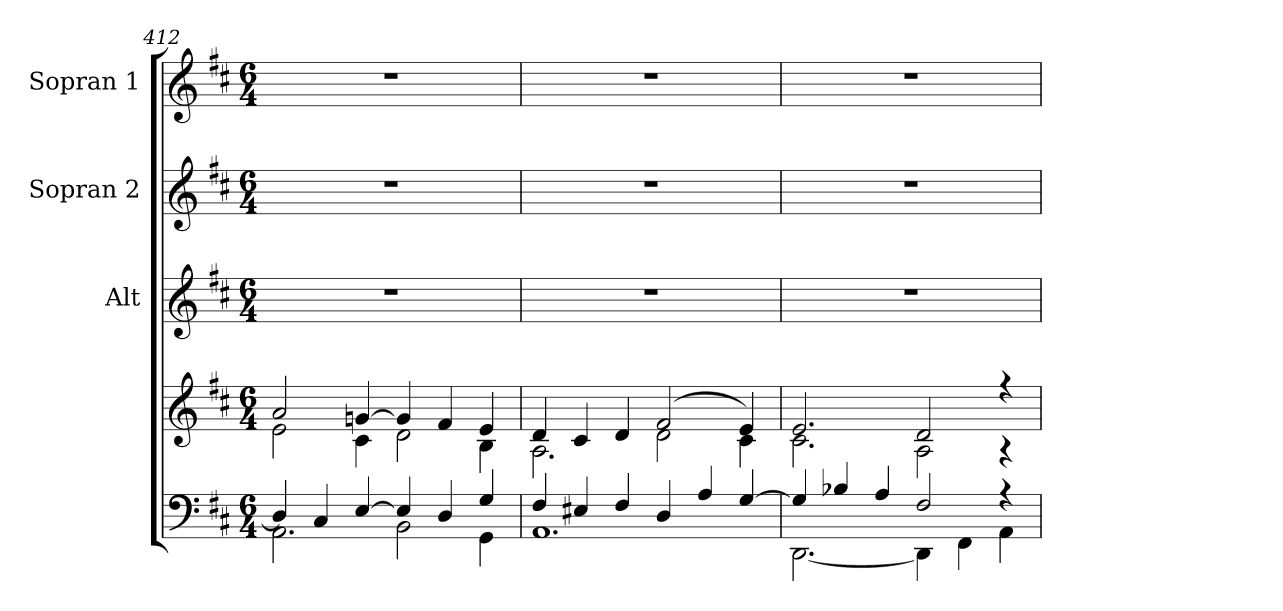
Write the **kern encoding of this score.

**kern	**kern	**kern	**kern	**kern
*part4	*part4	*part3	*part2	*part1
*staff5	*staff4	*staff3	*staff2	*staff1
*	*	*I"Alt	*I"Sopran 2	*I"Sopran 1
*	*	*I'A.	*I'S. 2	*I'S. 1
*clefF4	*clefG2	*clefG2	*clefG2	*clefG2
*k[f#c#]	*k[f#c#]	*k[f#c#]	*k[f#c#]	*k[f#c#]
*D:	*D:	*D:	*D:	*D:
*M6/4	*M6/4	*M6/4	*M6/4	*M6/4
=412	=412	=412	=412	=412
*^	*^	*	*	*
4D/]	2.AA\	2a/	2e\	1.r	1.r	1.r
4C#/	.	.	.	.	.	.
[>4E/	.	[>4gn/	4c#\	.	.	.
4E/]	2BB\	4g/]	2d\	.	.	.
4D/	.	4f#/	.	.	.	.
4G/	4GG\	4e/	4B\	.	.	.
=413	=413	=413	=413	=413	=413	=413
4F#/	1.AA	4d/	2.A\	1.r	1.r	1.r
4E#X/	.	4c#/	.	.	.	.
4F#/	.	4d/	.	.	.	.
4D/	.	(2f#/	2d\	.	.	.
4A/	.	.	.	.	.	.
[>4G/	.	4e/)	4c#\	.	.	.
=414	=414	=414	=414	=414	=414	=414
4G/]	[<2.DD\	2.e/	2.c#\	1.r	1.r	1.r
4B-X/	.	.	.	.	.	.
4A/	.	.	.	.	.	.
2F#/	4DD\]	2d/	2A\	.	.	.
.	4FF#\	.	.	.	.	.
4rG	4AA\	4r	4r	.	.	.
*v	*v	*	*	*	*	*
*	*v	*v	*	*	*
=	=	=	=	=
*-	*-	*-	*-	*-
